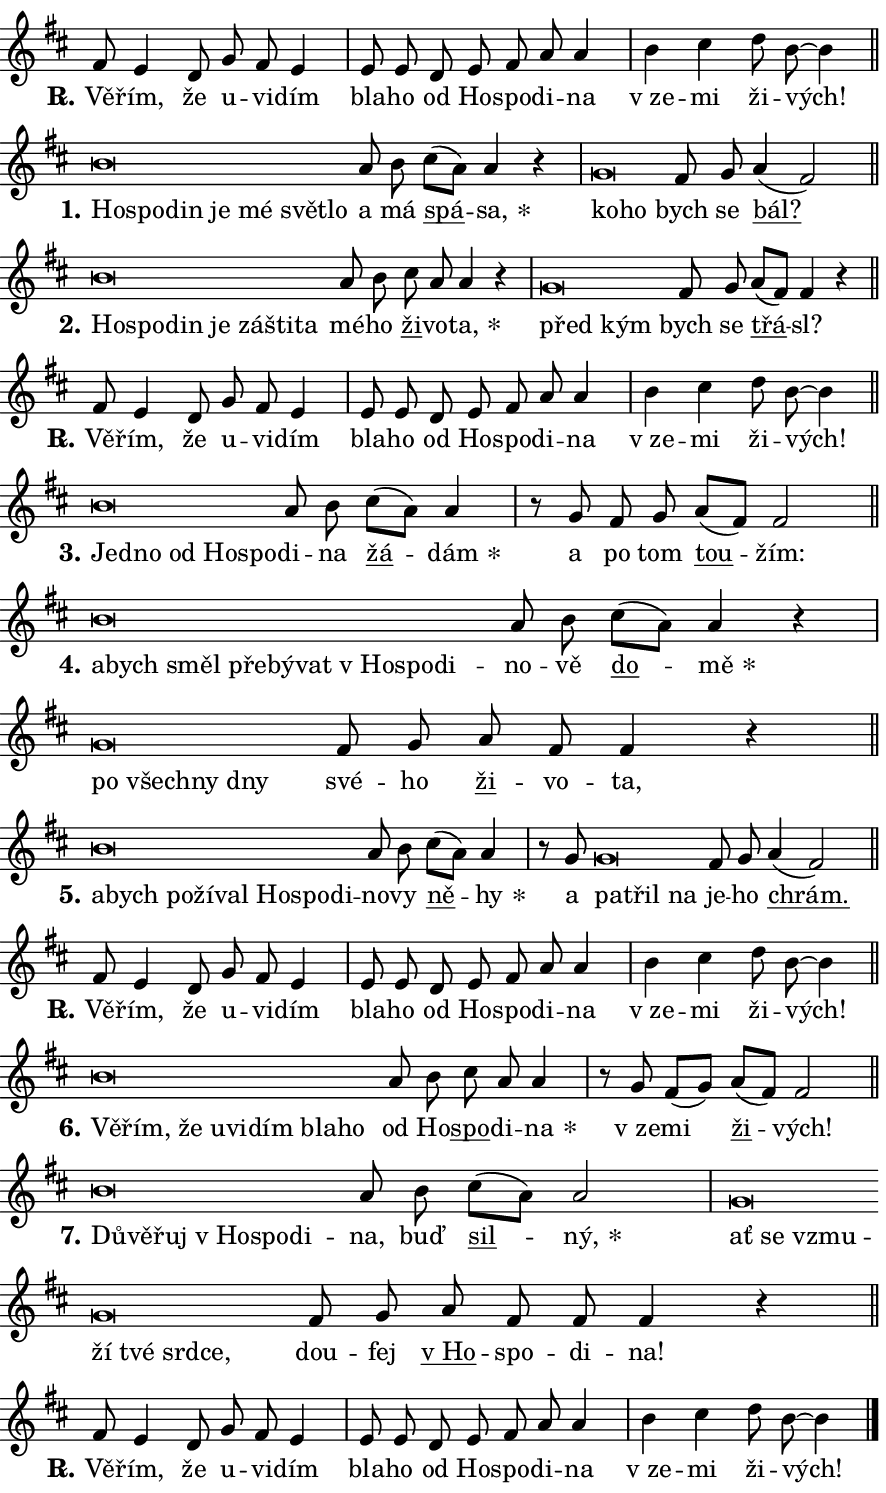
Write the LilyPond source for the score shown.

\version "2.24.0"
\header { tagline = "" }
\paper {
  indent = 0\cm
  top-margin = 0\cm
  right-margin = 0.13\cm % to fit lyric hyphens
  bottom-margin = 0\cm
  left-margin = 0\cm
  paper-width = 15\cm
  page-breaking = #ly:one-page-breaking
  system-system-spacing.basic-distance = #11
  score-system-spacing.basic-distance = #11
  ragged-last = ##f
}


%% Author: Thomas Morley
%% https://lists.gnu.org/archive/html/lilypond-user/2020-05/msg00002.html
#(define (line-position grob)
"Returns position of @var[grob} in current system:
   @code{'start}, if at first time-step
   @code{'end}, if at last time-step
   @code{'middle} otherwise
"
  (let* ((col (ly:item-get-column grob))
         (ln (ly:grob-object col 'left-neighbor))
         (rn (ly:grob-object col 'right-neighbor))
         (col-to-check-left (if (ly:grob? ln) ln col))
         (col-to-check-right (if (ly:grob? rn) rn col))
         (break-dir-left
           (and
             (ly:grob-property col-to-check-left 'non-musical #f)
             (ly:item-break-dir col-to-check-left)))
         (break-dir-right
           (and
             (ly:grob-property col-to-check-right 'non-musical #f)
             (ly:item-break-dir col-to-check-right))))
        (cond ((eqv? 1 break-dir-left) 'start)
              ((eqv? -1 break-dir-right) 'end)
              (else 'middle))))

#(define (tranparent-at-line-position vctor)
  (lambda (grob)
  "Relying on @code{line-position} select the relevant enry from @var{vctor}.
Used to determine transparency,"
    (case (line-position grob)
      ((end) (not (vector-ref vctor 0)))
      ((middle) (not (vector-ref vctor 1)))
      ((start) (not (vector-ref vctor 2))))))

noteHeadBreakVisibility =
#(define-music-function (break-visibility)(vector?)
"Makes @code{NoteHead}s transparent relying on @var{break-visibility}"
#{
  \override NoteHead.transparent =
    #(tranparent-at-line-position break-visibility)
#})

#(define delete-ledgers-for-transparent-note-heads
  (lambda (grob)
    "Reads whether a @code{NoteHead} is transparent.
If so this @code{NoteHead} is removed from @code{'note-heads} from
@var{grob}, which is supposed to be @code{LedgerLineSpanner}.
As a result ledgers are not printed for this @code{NoteHead}"
    (let* ((nhds-array (ly:grob-object grob 'note-heads))
           (nhds-list
             (if (ly:grob-array? nhds-array)
                 (ly:grob-array->list nhds-array)
                 '()))
           ;; Relies on the transparent-property being done before
           ;; Staff.LedgerLineSpanner.after-line-breaking is executed.
           ;; This is fragile ...
           (to-keep
             (remove
               (lambda (nhd)
                 (ly:grob-property nhd 'transparent #f))
               nhds-list)))
      ;; TODO find a better method to iterate over grob-arrays, similiar
      ;; to filter/remove etc for lists
      ;; For now rebuilt from scratch
      (set! (ly:grob-object grob 'note-heads)  '())
      (for-each
        (lambda (nhd)
          (ly:pointer-group-interface::add-grob grob 'note-heads nhd))
        to-keep))))

squashNotes = {
  \override NoteHead.X-extent = #'(-0.2 . 0.2)
  \override NoteHead.Y-extent = #'(-0.75 . 0)
  \override NoteHead.stencil =
    #(lambda (grob)
       (let ((pos (ly:grob-property grob 'staff-position)))
         (begin
           (if (< pos -7) (display "ERROR: Lower brevis then expected\n") (display ""))
           (if (<= pos -6) ly:text-interface::print ly:note-head::print))))
}
unSquashNotes = {
  \revert NoteHead.X-extent
  \revert NoteHead.Y-extent
  \revert NoteHead.stencil
}

hideNotes = \noteHeadBreakVisibility #begin-of-line-visible
unHideNotes = \noteHeadBreakVisibility #all-visible

% work-around for resetting accidentals
% https://lilypond.org/doc/v2.23/Documentation/notation/displaying-rhythms#unmetered-music
cadenzaMeasure = {
  \cadenzaOff
  \partial 1024 s1024
  \cadenzaOn
}

#(define-markup-command (accent layout props text) (markup?)
  "Underline accented syllable"
  (interpret-markup layout props
    #{\markup \override #'(offset . 4.3) \underline { #text }#}))

responsum = \markup \concat {
  "R" \hspace #-1.05 \path #0.1 #'((moveto 0 0.07) (lineto 0.9 0.8)) \hspace #0.05 "."
}

spaceSize = #0.6828661417322834 % exact space size for TeX Gyre Schola

\layout {
  \context {
    \Staff
    \remove "Time_signature_engraver"
    \override LedgerLineSpanner.after-line-breaking = #delete-ledgers-for-transparent-note-heads
  }
  \context {
    \Lyrics {
      \override LyricSpace.minimum-distance = \spaceSize
      \override LyricText.font-name = #"TeX Gyre Schola"
      \override LyricText.font-size = 1
      \override StanzaNumber.font-name = #"TeX Gyre Schola Bold"
      \override StanzaNumber.font-size = 1
    }
  }
  \context {
    \Score 
    \override NoteHead.text =
      #(lambda (grob) 
        (let ((pos (ly:grob-property grob 'staff-position)))
          #{\markup {
            \combine
              \halign #-0.55 \raise #(if (= pos -6) 0 0.5) \override #'(thickness . 2) \draw-line #'(3.2 . 0)
              \musicglyph "noteheads.sM1"
          }#}))
  }
}

% magnetic-lyrics.ily
%
%   written by
%     Jean Abou Samra <jean@abou-samra.fr>
%     Werner Lemberg <wl@gnu.org>
%
%   adapted by
%     Jiri Hon <jiri.hon@gmail.com>
%
% Version 2022-Apr-15

% https://www.mail-archive.com/lilypond-user@gnu.org/msg149350.html

#(define (Left_hyphen_pointer_engraver context)
   "Collect syllable-hyphen-syllable occurrences in lyrics and store
them in properties.  This engraver only looks to the left.  For
example, if the lyrics input is @code{foo -- bar}, it does the
following.

@itemize @bullet
@item
Set the @code{text} property of the @code{LyricHyphen} grob between
@q{foo} and @q{bar} to @code{foo}.

@item
Set the @code{left-hyphen} property of the @code{LyricText} grob with
text @q{foo} to the @code{LyricHyphen} grob between @q{foo} and
@q{bar}.
@end itemize

Use this auxiliary engraver in combination with the
@code{lyric-@/text::@/apply-@/magnetic-@/offset!} hook."
   (let ((hyphen #f)
         (text #f))
     (make-engraver
      (acknowledgers
       ((lyric-syllable-interface engraver grob source-engraver)
        (set! text grob)))
      (end-acknowledgers
       ((lyric-hyphen-interface engraver grob source-engraver)
        ;(when (not (grob::has-interface grob 'lyric-space-interface))
          (set! hyphen grob)));)
      ((stop-translation-timestep engraver)
       (when (and text hyphen)
         (ly:grob-set-object! text 'left-hyphen hyphen))
       (set! text #f)
       (set! hyphen #f)))))

#(define (lyric-text::apply-magnetic-offset! grob)
   "If the space between two syllables is less than the value in
property @code{LyricText@/.details@/.squash-threshold}, move the right
syllable to the left so that it gets concatenated with the left
syllable.

Use this function as a hook for
@code{LyricText@/.after-@/line-@/breaking} if the
@code{Left_@/hyphen_@/pointer_@/engraver} is active."
   (let ((hyphen (ly:grob-object grob 'left-hyphen #f)))
     (when hyphen
       (let ((left-text (ly:spanner-bound hyphen LEFT)))
         (when (grob::has-interface left-text 'lyric-syllable-interface)
           (let* ((common (ly:grob-common-refpoint grob left-text X))
                  (this-x-ext (ly:grob-extent grob common X))
                  (left-x-ext
                   (begin
                     ;; Trigger magnetism for left-text.
                     (ly:grob-property left-text 'after-line-breaking)
                     (ly:grob-extent left-text common X)))
                  ;; `delta` is the gap width between two syllables.
                  (delta (- (interval-start this-x-ext)
                            (interval-end left-x-ext)))
                  (details (ly:grob-property grob 'details))
                  (threshold (assoc-get 'squash-threshold details 0.2)))
             (when (< delta threshold)
               (let* (;; We have to manipulate the input text so that
                      ;; ligatures crossing syllable boundaries are not
                      ;; disabled.  For languages based on the Latin
                      ;; script this is essentially a beautification.
                      ;; However, for non-Western scripts it can be a
                      ;; necessity.
                      (lt (ly:grob-property left-text 'text))
                      (rt (ly:grob-property grob 'text))
                      (is-space (grob::has-interface hyphen 'lyric-space-interface))
                      (space (if is-space " " ""))
                      (extra-delta (if is-space spaceSize 0))
                      ;; Append new syllable.
                      (ltrt-space (if (and (string? lt) (string? rt))
                                (string-append lt space rt)
                                (make-concat-markup (list lt space rt))))
                      ;; Right-align `ltrt` to the right side.
                      (ltrt-space-markup (grob-interpret-markup
                               grob
                               (make-translate-markup
                                (cons (interval-length this-x-ext) 0)
                                (make-right-align-markup ltrt-space)))))
                 (begin
                   ;; Don't print `left-text`.
                   (ly:grob-set-property! left-text 'stencil #f)
                   ;; Set text and stencil (which holds all collected
                   ;; syllables so far) and shift it to the left.
                   (ly:grob-set-property! grob 'text ltrt-space)
                   (ly:grob-set-property! grob 'stencil ltrt-space-markup)
                   (ly:grob-translate-axis! grob (- (- delta extra-delta)) X))))))))))


#(define (lyric-hyphen::displace-bounds-first grob)
   ;; Make very sure this callback isn't triggered too early.
   (let ((left (ly:spanner-bound grob LEFT))
         (right (ly:spanner-bound grob RIGHT)))
     (ly:grob-property left 'after-line-breaking)
     (ly:grob-property right 'after-line-breaking)
     (ly:lyric-hyphen::print grob)))

squashThreshold = #0.4

\layout {
  \context {
    \Lyrics
    \consists #Left_hyphen_pointer_engraver
    \override LyricText.after-line-breaking =
      #lyric-text::apply-magnetic-offset!
    \override LyricHyphen.stencil = #lyric-hyphen::displace-bounds-first
    \override LyricText.details.squash-threshold = \squashThreshold
    \override LyricHyphen.minimum-distance = 0
    \override LyricHyphen.minimum-length = \squashThreshold
  }
}

squashText = \override LyricText.details.squash-threshold = 9999
unSquashText = \override LyricText.details.squash-threshold = \squashThreshold

leftText = \override LyricText.self-alignment-X = #LEFT
unLeftText = \revert LyricText.self-alignment-X

starOffset = #(lambda (grob) 
                (let ((x_offset (ly:self-alignment-interface::aligned-on-x-parent grob)))
                  (if (= x_offset 0) 0 (+ x_offset 1.2))))

star = #(define-music-function (syllable)(string?)
"Append star separator at the end of a syllable"
#{
  \once \override LyricText.X-offset = #starOffset
  \lyricmode { \markup {
    #syllable
    \override #'((font-name . "TeX Gyre Schola Bold")) \hspace #0.2 \lower #0.65 \larger "*"
  } }
#})

starAccent = #(define-music-function (syllable)(string?)
"Append star separator at the end of a syllable and make accent"
#{
  \once \override LyricText.X-offset = #starOffset
  \lyricmode { \markup {
    \accent #syllable
    \override #'((font-name . "TeX Gyre Schola Bold")) \hspace #0.2 \lower #0.65 \larger "*"
  } }
#})

breath = #(define-music-function (syllable)(string?)
"Append breathing indicator at the end of a syllable"
#{
  \lyricmode { \markup { #syllable "+" } }
#})

optionalBreath = #(define-music-function (syllable)(string?)
"Append optional breathing indicator at the end of a syllable"
#{
  \lyricmode { \markup { #syllable "(+)" } }
#})


\score {
    <<
        \new Voice = "melody" { \cadenzaOn \key d \major \relative { fis'8 e4 d8 g fis e4 \cadenzaMeasure \bar "|" e8 e d e \bar "" fis a a4 \cadenzaMeasure \bar "|" b cis d8 b~ b4 \cadenzaMeasure \bar "||" \break } }
        \new Lyrics \lyricsto "melody" { \lyricmode { \set stanza = \responsum
Vě -- řím, že u -- vi -- dím bla -- ho od Ho -- spo -- di -- na "v ze" -- mi ži -- vých! } }
    >>
    \layout {}
}

\score {
    <<
        \new Voice = "melody" { \cadenzaOn \key d \major \relative { \squashNotes b'\breve*1/16 \hideNotes \breve*1/16 \bar "" \breve*1/16 \bar "" \breve*1/16 \bar "" \breve*1/16 \bar "" \breve*1/16 \breve*1/16 \bar "" \unHideNotes \unSquashNotes a8 b \bar "" cis[( a)] a4 r \cadenzaMeasure \bar "|" \squashNotes g\breve*1/16 \hideNotes \breve*1/16 \bar "" \unHideNotes \unSquashNotes fis8 g \bar "" a4(fis2) \cadenzaMeasure \bar "||" \break } }
        \new Lyrics \lyricsto "melody" { \lyricmode { \set stanza = "1."
\leftText Ho -- \squashText spo -- din je mé svět -- lo \unLeftText \unSquashText a má \markup \accent spá -- \star sa, \leftText ko -- \squashText ho \unLeftText \unSquashText bych se \markup \accent bál? } }
    >>
    \layout {}
}

\score {
    <<
        \new Voice = "melody" { \cadenzaOn \key d \major \relative { \squashNotes b'\breve*1/16 \hideNotes \breve*1/16 \bar "" \breve*1/16 \bar "" \breve*1/16 \bar "" \breve*1/16 \bar "" \breve*1/16 \breve*1/16 \bar "" \unHideNotes \unSquashNotes a8 b \bar "" cis a a4 r \cadenzaMeasure \bar "|" \squashNotes g\breve*1/16 \hideNotes \breve*1/16 \bar "" \unHideNotes \unSquashNotes fis8 g \bar "" a[(fis)] fis4 r \cadenzaMeasure \bar "||" \break } }
        \new Lyrics \lyricsto "melody" { \lyricmode { \set stanza = "2."
\leftText Ho -- \squashText spo -- din je zá -- šti -- ta \unLeftText \unSquashText mé -- ho \markup \accent ži -- vo -- \star ta, \leftText před \squashText kým \unLeftText \unSquashText bych se \markup \accent třá -- sl? } }
    >>
    \layout {}
}

\score {
    <<
        \new Voice = "melody" { \cadenzaOn \key d \major \relative { fis'8 e4 d8 g fis e4 \cadenzaMeasure \bar "|" e8 e d e \bar "" fis a a4 \cadenzaMeasure \bar "|" b cis d8 b~ b4 \cadenzaMeasure \bar "||" \break } }
        \new Lyrics \lyricsto "melody" { \lyricmode { \set stanza = \responsum
Vě -- řím, že u -- vi -- dím bla -- ho od Ho -- spo -- di -- na "v ze" -- mi ži -- vých! } }
    >>
    \layout {}
}

\score {
    <<
        \new Voice = "melody" { \cadenzaOn \key d \major \relative { \squashNotes b'\breve*1/16 \hideNotes \breve*1/16 \bar "" \breve*1/16 \bar "" \breve*1/16 \breve*1/16 \bar "" \unHideNotes \unSquashNotes a8 b \bar "" cis[( a)] a4 \cadenzaMeasure \bar "|" r8 g8 fis8 g \bar "" a[(fis)] fis2 \cadenzaMeasure \bar "||" \break } }
        \new Lyrics \lyricsto "melody" { \lyricmode { \set stanza = "3."
\leftText Jed -- \squashText no od Ho -- spo -- \unLeftText \unSquashText di -- na \markup \accent žá -- \star dám a po tom \markup \accent tou -- žím: } }
    >>
    \layout {}
}

\score {
    <<
        \new Voice = "melody" { \cadenzaOn \key d \major \relative { \squashNotes b'\breve*1/16 \hideNotes \breve*1/16 \bar "" \breve*1/16 \bar "" \breve*1/16 \bar "" \breve*1/16 \bar "" \breve*1/16 \bar "" \breve*1/16 \bar "" \breve*1/16 \breve*1/16 \bar "" \unHideNotes \unSquashNotes a8 b \bar "" cis[( a)] a4 r \cadenzaMeasure \bar "|" \squashNotes g\breve*1/16 \hideNotes \breve*1/16 \bar "" \breve*1/16 \breve*1/16 \bar "" \unHideNotes \unSquashNotes fis8 g \bar "" a fis fis4 r \cadenzaMeasure \bar "||" \break } }
        \new Lyrics \lyricsto "melody" { \lyricmode { \set stanza = "4."
\leftText a -- \squashText bych směl pře -- bý -- vat "v Ho" -- spo -- di -- \unLeftText \unSquashText no -- vě \markup \accent do -- \star mě \leftText po \squashText všech -- ny dny \unLeftText \unSquashText své -- ho \markup \accent ži -- vo -- ta, } }
    >>
    \layout {}
}

\score {
    <<
        \new Voice = "melody" { \cadenzaOn \key d \major \relative { \squashNotes b'\breve*1/16 \hideNotes \breve*1/16 \bar "" \breve*1/16 \bar "" \breve*1/16 \bar "" \breve*1/16 \bar "" \breve*1/16 \bar "" \breve*1/16 \breve*1/16 \bar "" \unHideNotes \unSquashNotes a8 b \bar "" cis[( a)] a4 \cadenzaMeasure \bar "|" r8 g8 \squashNotes g\breve*1/16 \hideNotes \breve*1/16 \breve*1/16 \bar "" \unHideNotes \unSquashNotes fis8 g \bar "" a4(fis2) \cadenzaMeasure \bar "||" \break } }
        \new Lyrics \lyricsto "melody" { \lyricmode { \set stanza = "5."
\leftText a -- \squashText bych po -- ží -- val Ho -- spo -- di -- \unLeftText \unSquashText no -- vy \markup \accent ně -- \star hy a \leftText pa -- \squashText třil na \unLeftText \unSquashText je -- ho \markup \accent chrám. } }
    >>
    \layout {}
}

\score {
    <<
        \new Voice = "melody" { \cadenzaOn \key d \major \relative { fis'8 e4 d8 g fis e4 \cadenzaMeasure \bar "|" e8 e d e \bar "" fis a a4 \cadenzaMeasure \bar "|" b cis d8 b~ b4 \cadenzaMeasure \bar "||" \break } }
        \new Lyrics \lyricsto "melody" { \lyricmode { \set stanza = \responsum
Vě -- řím, že u -- vi -- dím bla -- ho od Ho -- spo -- di -- na "v ze" -- mi ži -- vých! } }
    >>
    \layout {}
}

\score {
    <<
        \new Voice = "melody" { \cadenzaOn \key d \major \relative { \squashNotes b'\breve*1/16 \hideNotes \breve*1/16 \bar "" \breve*1/16 \bar "" \breve*1/16 \bar "" \breve*1/16 \bar "" \breve*1/16 \bar "" \breve*1/16 \breve*1/16 \bar "" \unHideNotes \unSquashNotes a8 b \bar "" cis a a4 \cadenzaMeasure \bar "|" r8 g8 fis8[( g)] \bar "" a[( fis)] fis2 \cadenzaMeasure \bar "||" \break } }
        \new Lyrics \lyricsto "melody" { \lyricmode { \set stanza = "6."
\leftText Vě -- \squashText řím, že u -- vi -- dím bla -- ho \unLeftText \unSquashText od Ho -- \markup \accent spo -- di -- \star na "v ze" -- mi \markup \accent ži -- vých! } }
    >>
    \layout {}
}

\score {
    <<
        \new Voice = "melody" { \cadenzaOn \key d \major \relative { \squashNotes b'\breve*1/16 \hideNotes \breve*1/16 \bar "" \breve*1/16 \bar "" \breve*1/16 \bar "" \breve*1/16 \breve*1/16 \bar "" \unHideNotes \unSquashNotes a8 b \bar "" cis[( a)] a2 \cadenzaMeasure \bar "|" \squashNotes g\breve*1/16 \hideNotes \breve*1/16 \bar "" \breve*1/16 \bar "" \breve*1/16 \bar "" \breve*1/16 \bar "" \breve*1/16 \breve*1/16 \bar "" \unHideNotes \unSquashNotes fis8 g \bar "" a fis fis fis4 r \cadenzaMeasure \bar "||" \break } }
        \new Lyrics \lyricsto "melody" { \lyricmode { \set stanza = "7."
\leftText Dů -- \squashText vě -- řuj "v Ho" -- spo -- di -- \unLeftText \unSquashText na, buď \markup \accent sil -- \star ný, \leftText ať \squashText se vzmu -- ží tvé srd -- ce, \unLeftText \unSquashText dou -- fej \markup \accent "v Ho" -- spo -- di -- na! } }
    >>
    \layout {}
}

\score {
    <<
        \new Voice = "melody" { \cadenzaOn \key d \major \relative { fis'8 e4 d8 g fis e4 \cadenzaMeasure \bar "|" e8 e d e \bar "" fis a a4 \cadenzaMeasure \bar "|" b cis d8 b~ b4 \cadenzaMeasure \bar "||" \break } \bar "|." }
        \new Lyrics \lyricsto "melody" { \lyricmode { \set stanza = \responsum
Vě -- řím, že u -- vi -- dím bla -- ho od Ho -- spo -- di -- na "v ze" -- mi ži -- vých! } }
    >>
    \layout {}
}
